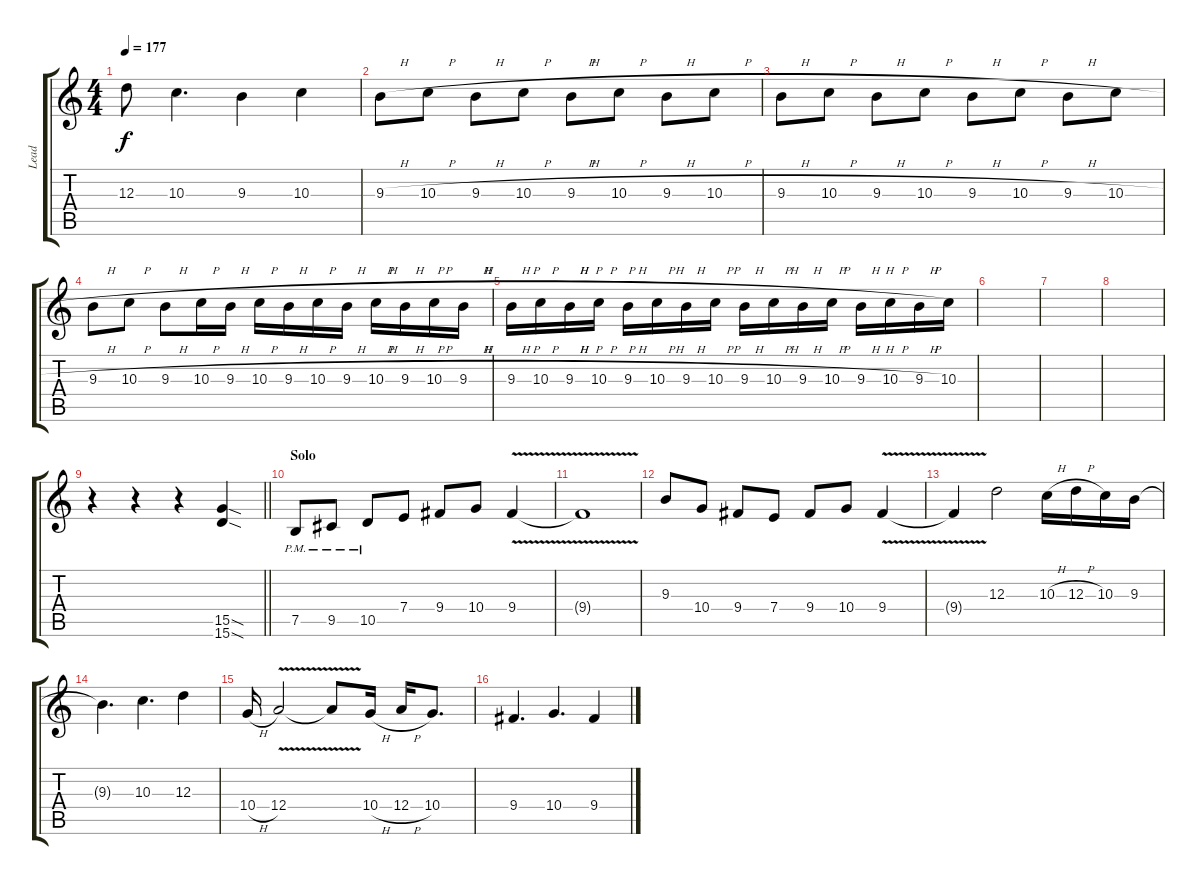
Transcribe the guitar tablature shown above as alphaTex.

\track ("Lead" "Lead") {instrument distortionguitar}
\staff {score tabs}
\tuning (B3 Gb3 D3 A2 E2 B1) {hide}
\ts (4 4)
\tempo 177
\clef g2
\ks c
12.3{t}.8{dy f} 10.3.4{d} 9.3.4 10.3.4 |
9.3{h}.8 10.3{h}.8 9.3{h}.8 10.3{h}.8 9.3{h}.8 10.3{h}.8 9.3{h}.8 10.3{h}.8 |
9.3{h}.8 10.3{h}.8 9.3{h}.8 10.3{h}.8 9.3{h}.8 10.3{h}.8 9.3{h}.8 10.3{h}.8 |
9.3{h}.8{volume 0} 10.3{h}.8 9.3{h}.8 10.3{h}.16 9.3{h}.16 10.3{h}.16 9.3{h}.16 10.3{h}.16 9.3{h}.16 10.3{h}.16 9.3{h}.16 10.3{h}.16 9.3{h}.16 |
9.3{h}.16 10.3{h}.16 9.3{h}.16 10.3{h}.16 9.3{h}.16 10.3{h}.16 9.3{h}.16 10.3{h}.16 9.3{h}.16 10.3{h}.16 9.3{h}.16 10.3{h}.16 9.3{h}.16 10.3{h}.16 9.3{h}.16 10.3.16 |
|
|
|
\barLineRight lightlight
r.4{volume 16} r.4 r.4 (15.5{sod} 15.6{sod}).4 |
\section ("" "Solo")
7.5{pm}.8{volume 16} 9.5{pm}.8 10.5{pm}.8 7.4.8 9.4.8 10.4.8 9.4{v}.4 |
9.4{t}.1 |
9.3.8 10.4.8 9.4.8 7.4.8 9.4.8 10.4.8 9.4{v}.4 |
9.4{t}.4 12.3.2 10.3{h}.16 12.3{h}.16 10.3.16 9.3.16 |
9.3{t}.4{d} 10.3.4{d} 12.3.4 |
10.4{h}.16 12.4{v}.2 12.4{t}.8 10.4{h}.16 12.4{h}.16 10.4.8{d} |
9.4.4{d} 10.4.4{d} 9.4.4
